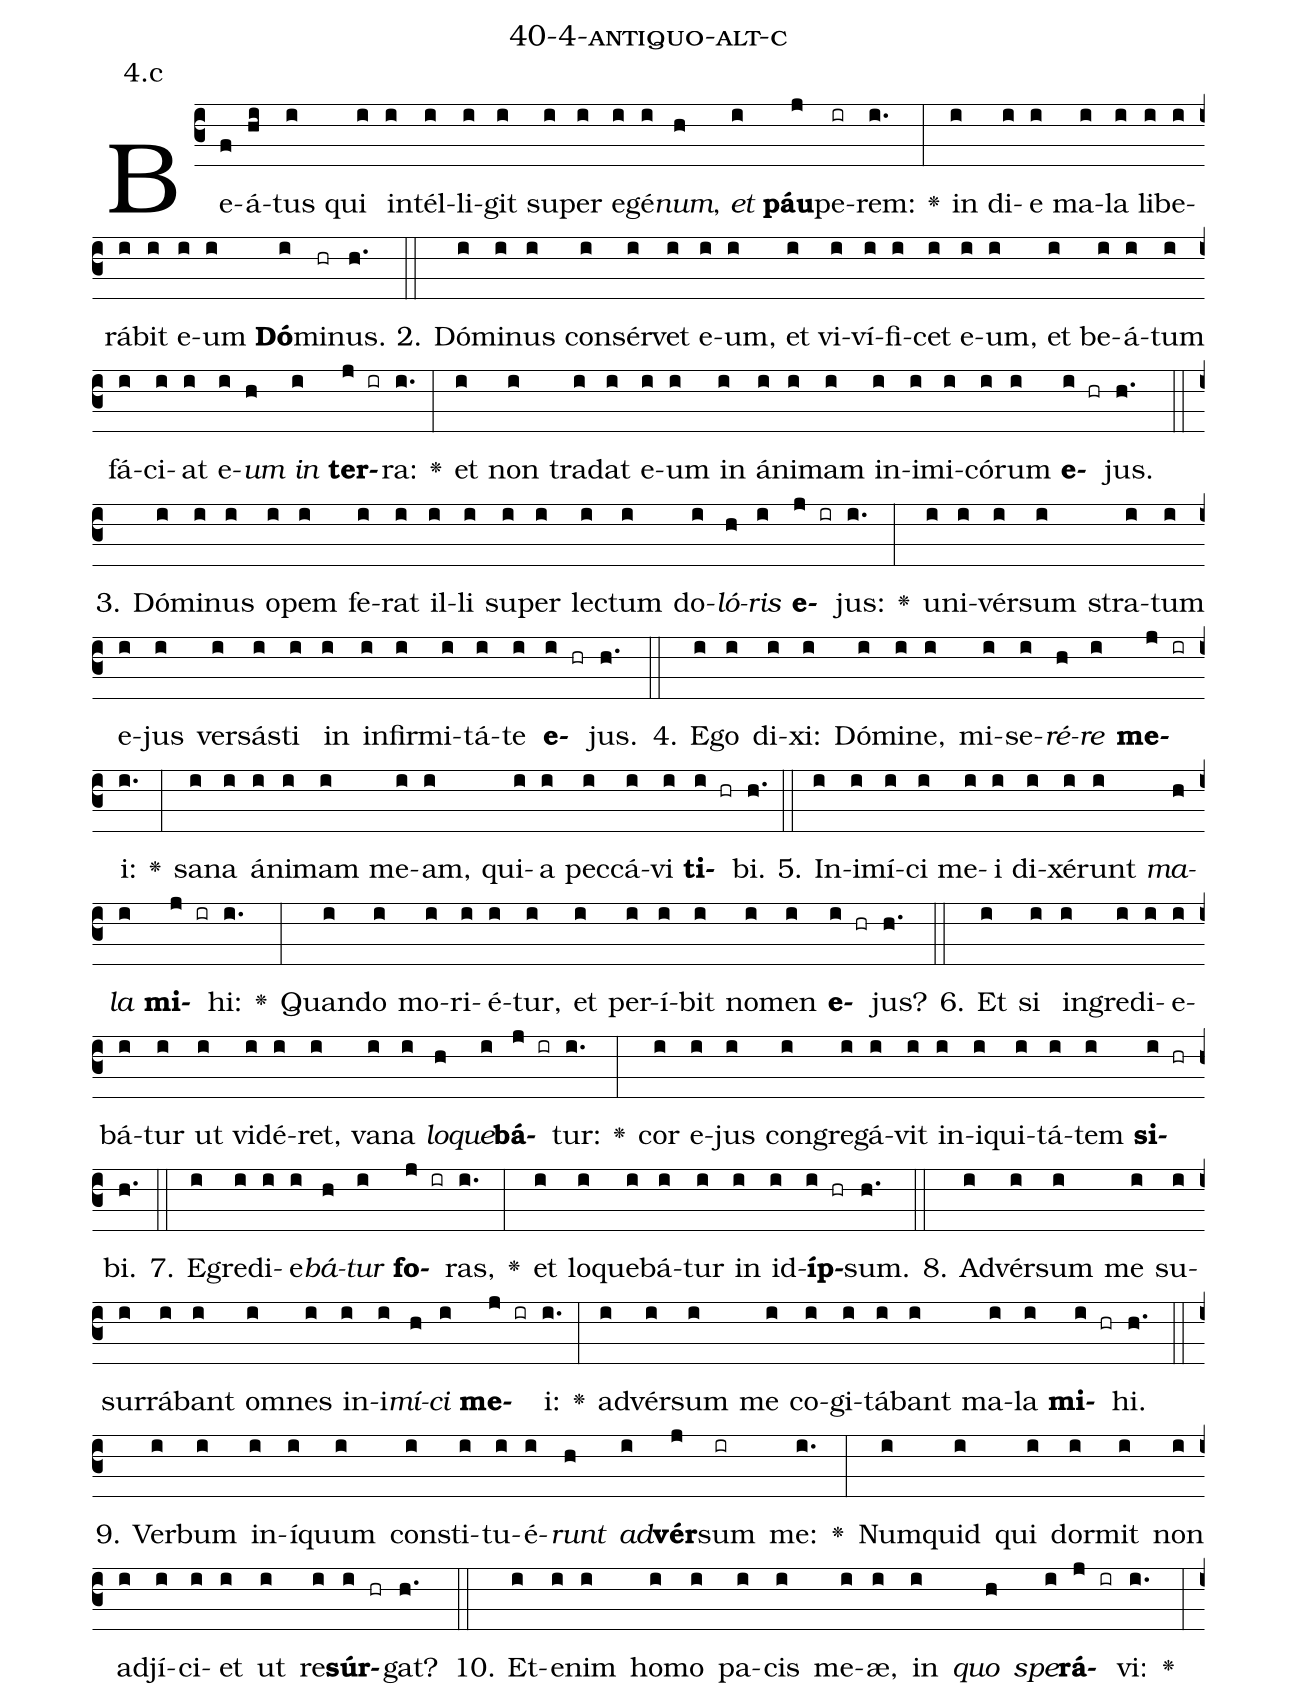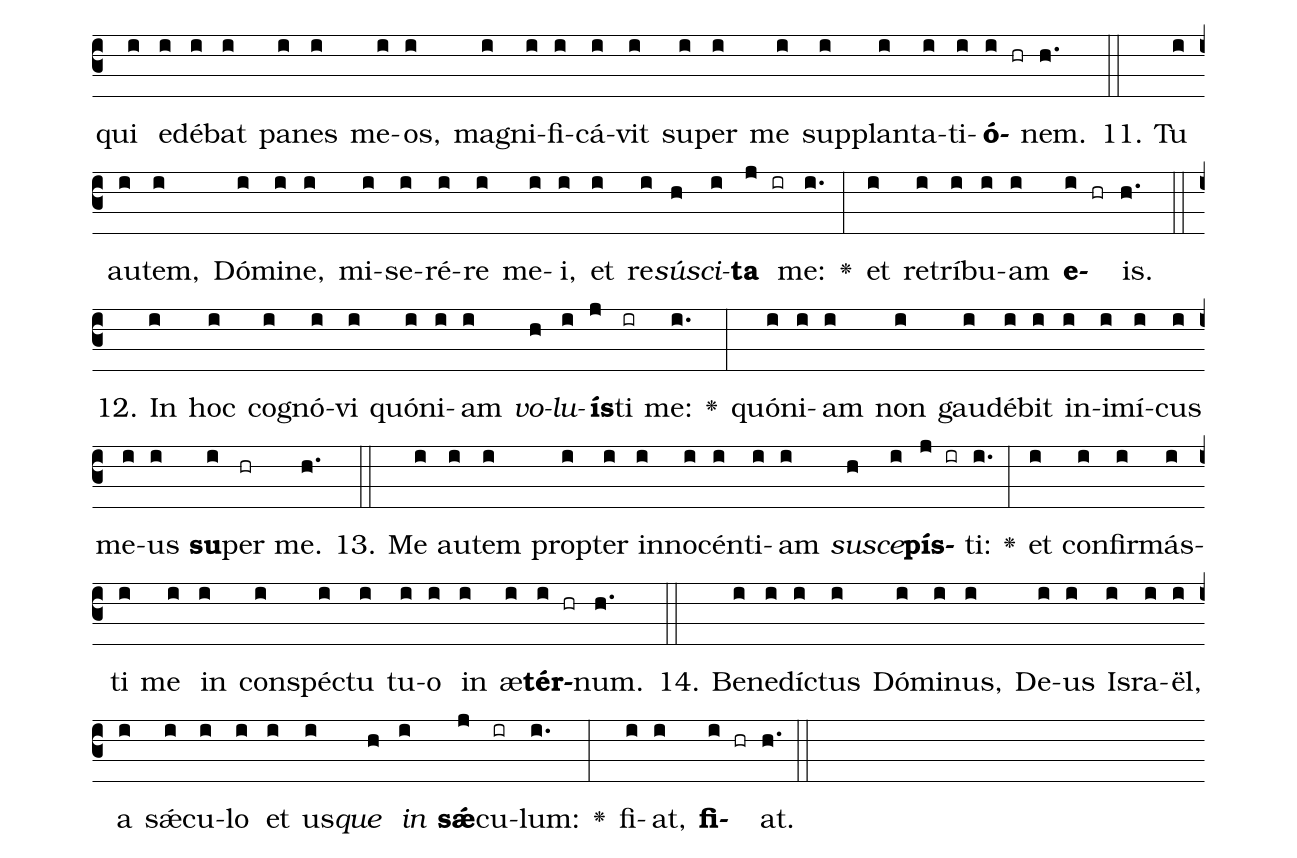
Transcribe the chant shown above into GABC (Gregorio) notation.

name: 40-4-antiquo-alt-c;
annotation: 4.c;
%%
(c3)Be(f)á(hi)tus(i) qui(i) in(i)tél(i)li(i)git(i) su(i)per(i) e(i)gé(i)<i>num</i>,(h) <i>et</i>(i) <b>páu</b>(j)pe(ir)rem:(i.) <v>\greheightstar</v>(:) in(i) di(i)e(i) ma(i)la(i) li(i)be(i)rá(i)bit(i) e(i)um(i) <b>Dó</b>(i)mi(hr)nus.(h.) (::)
2. Dó(i)mi(i)nus(i) con(i)sér(i)vet(i) e(i)um,(i) et(i) vi(i)ví(i)fi(i)cet(i) e(i)um,(i) et(i) be(i)á(i)tum(i) fá(i)ci(i)at(i) e(i)<i>um</i>(h) <i>in</i>(i) <b>ter</b>(j ir)ra:(i.) <v>\greheightstar</v>(:) et(i) non(i) tra(i)dat(i) e(i)um(i) in(i) á(i)ni(i)mam(i) in(i)i(i)mi(i)có(i)rum(i) <b>e</b>(i hr)jus.(h.) (::)
3. Dó(i)mi(i)nus(i) o(i)pem(i) fe(i)rat(i) il(i)li(i) su(i)per(i) lec(i)tum(i) do(i)<i>ló</i>(h)<i>ris</i>(i) <b>e</b>(j ir)jus:(i.) <v>\greheightstar</v>(:) u(i)ni(i)vér(i)sum(i) stra(i)tum(i) e(i)jus(i) ver(i)sás(i)ti(i) in(i) in(i)fir(i)mi(i)tá(i)te(i) <b>e</b>(i hr)jus.(h.) (::)
4. E(i)go(i) di(i)xi:(i) Dó(i)mi(i)ne,(i) mi(i)se(i)<i>ré</i>(h)<i>re</i>(i) <b>me</b>(j ir)i:(i.) <v>\greheightstar</v>(:) sa(i)na(i) á(i)ni(i)mam(i) me(i)am,(i) qui(i)a(i) pec(i)cá(i)vi(i) <b>ti</b>(i hr)bi.(h.) (::)
5. In(i)i(i)mí(i)ci(i) me(i)i(i) di(i)xé(i)runt(i) <i>ma</i>(h)<i>la</i>(i) <b>mi</b>(j ir)hi:(i.) <v>\greheightstar</v>(:) Quan(i)do(i) mo(i)ri(i)é(i)tur,(i) et(i) per(i)í(i)bit(i) no(i)men(i) <b>e</b>(i hr)jus?(h.) (::)
6. Et(i) si(i) in(i)gre(i)di(i)e(i)bá(i)tur(i) ut(i) vi(i)dé(i)ret,(i) va(i)na(i) <i>lo</i>(h)<i>que</i>(i)<b>bá</b>(j ir)tur:(i.) <v>\greheightstar</v>(:) cor(i) e(i)jus(i) con(i)gre(i)gá(i)vit(i) in(i)i(i)qui(i)tá(i)tem(i) <b>si</b>(i hr)bi.(h.) (::)
7. E(i)gre(i)di(i)e(i)<i>bá</i>(h)<i>tur</i>(i) <b>fo</b>(j ir)ras,(i.) <v>\greheightstar</v>(:) et(i) lo(i)que(i)bá(i)tur(i) in(i) id(i)<b>íp</b>(i hr)sum.(h.) (::)
8. Ad(i)vér(i)sum(i) me(i) su(i)sur(i)rá(i)bant(i) om(i)nes(i) in(i)i(i)<i>mí</i>(h)<i>ci</i>(i) <b>me</b>(j ir)i:(i.) <v>\greheightstar</v>(:) ad(i)vér(i)sum(i) me(i) co(i)gi(i)tá(i)bant(i) ma(i)la(i) <b>mi</b>(i hr)hi.(h.) (::)
9. Ver(i)bum(i) in(i)í(i)quum(i) con(i)sti(i)tu(i)é(i)<i>runt</i>(h) <i>ad</i>(i)<b>vér</b>(j)sum(ir) me:(i.) <v>\greheightstar</v>(:) Num(i)quid(i) qui(i) dor(i)mit(i) non(i) ad(i)jí(i)ci(i)et(i) ut(i) re(i)<b>súr</b>(i hr)gat?(h.) (::)
10. Et(i)e(i)nim(i) ho(i)mo(i) pa(i)cis(i) me(i)æ,(i) in(i) <i>quo</i>(h) <i>spe</i>(i)<b>rá</b>(j ir)vi:(i.) <v>\greheightstar</v>(:) qui(i) e(i)dé(i)bat(i) pa(i)nes(i) me(i)os,(i) ma(i)gni(i)fi(i)cá(i)vit(i) su(i)per(i) me(i) sup(i)plan(i)ta(i)ti(i)<b>ó</b>(i hr)nem.(h.) (::)
11. Tu(i) au(i)tem,(i) Dó(i)mi(i)ne,(i) mi(i)se(i)ré(i)re(i) me(i)i,(i) et(i) re(i)<i>sú</i>(h)<i>sci</i>(i)<b>ta</b>(j ir) me:(i.) <v>\greheightstar</v>(:) et(i) re(i)trí(i)bu(i)am(i) <b>e</b>(i hr)is.(h.) (::)
12. In(i) hoc(i) co(i)gnó(i)vi(i) quón(i)i(i)am(i) <i>vo</i>(h)<i>lu</i>(i)<b>ís</b>(j)ti(ir) me:(i.) <v>\greheightstar</v>(:) quón(i)i(i)am(i) non(i) gau(i)dé(i)bit(i) in(i)i(i)mí(i)cus(i) me(i)us(i) <b>su</b>(i)per(hr) me.(h.) (::)
13. Me(i) au(i)tem(i) prop(i)ter(i) in(i)no(i)cén(i)ti(i)am(i) <i>su</i>(h)<i>sce</i>(i)<b>pís</b>(j ir)ti:(i.) <v>\greheightstar</v>(:) et(i) con(i)fir(i)más(i)ti(i) me(i) in(i) con(i)spéc(i)tu(i) tu(i)o(i) in(i) æ(i)<b>tér</b>(i hr)num.(h.) (::)
14. Be(i)ne(i)díc(i)tus(i) Dó(i)mi(i)nus,(i) De(i)us(i) Is(i)ra(i)ël,(i) a(i) sǽ(i)cu(i)lo(i) et(i) us(i)<i>que</i>(h) <i>in</i>(i) <b>sǽ</b>(j)cu(ir)lum:(i.) <v>\greheightstar</v>(:) fi(i)at,(i) <b>fi</b>(i hr)at.(h.) (::)
